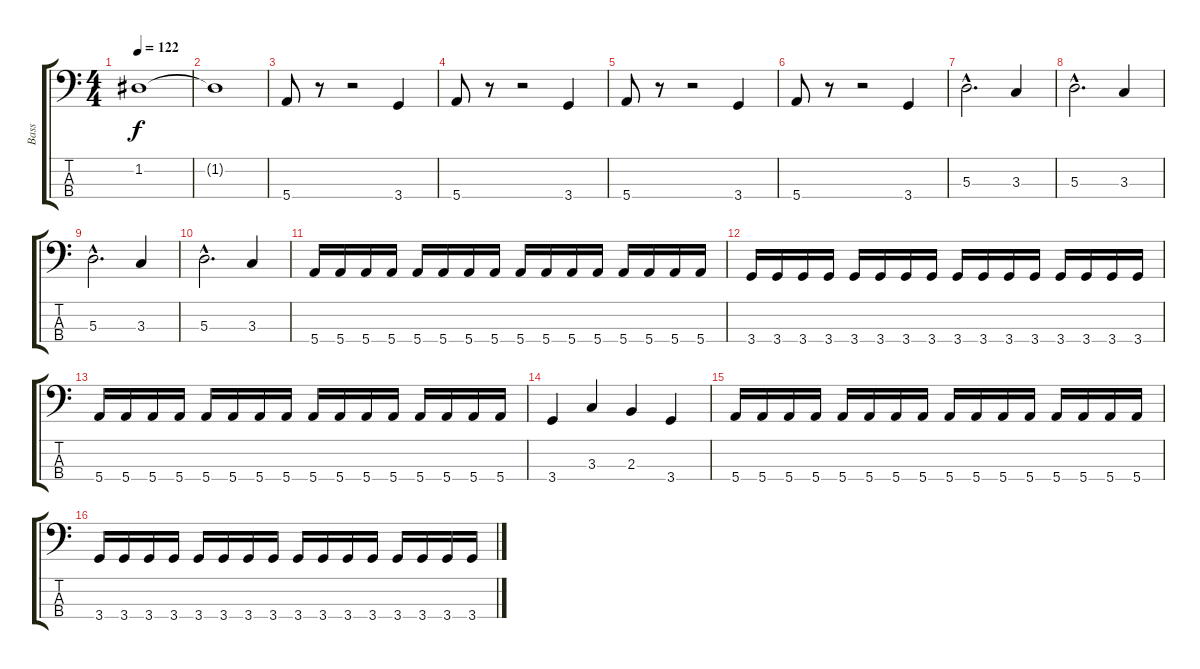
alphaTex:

\track ("Bass" "Bass") {instrument electricbassfinger}
\staff {score tabs}
\tuning (G2 D2 A1 E1) {hide}
\ts (4 4)
\tempo 122
\clef f4
\ks c
1.2.1{dy f} |
1.2{t}.1 |
5.4.8 r.8 r.2 3.4.4 |
5.4.8 r.8 r.2 3.4.4 |
5.4.8 r.8 r.2 3.4.4 |
5.4.8 r.8 r.2 3.4.4 |
5.3{hac}.2{d} 3.3.4 |
5.3{hac}.2{d} 3.3.4 |
5.3{hac}.2{d} 3.3.4 |
5.3{hac}.2{d} 3.3.4 |
5.4.16 5.4.16 5.4.16 5.4.16 5.4.16 5.4.16 5.4.16 5.4.16 5.4.16 5.4.16 5.4.16 5.4.16 5.4.16 5.4.16 5.4.16 5.4.16 |
3.4.16 3.4.16 3.4.16 3.4.16 3.4.16 3.4.16 3.4.16 3.4.16 3.4.16 3.4.16 3.4.16 3.4.16 3.4.16 3.4.16 3.4.16 3.4.16 |
5.4.16 5.4.16 5.4.16 5.4.16 5.4.16 5.4.16 5.4.16 5.4.16 5.4.16 5.4.16 5.4.16 5.4.16 5.4.16 5.4.16 5.4.16 5.4.16 |
3.4.4 3.3.4 2.3.4 3.4.4 |
5.4.16 5.4.16 5.4.16 5.4.16 5.4.16 5.4.16 5.4.16 5.4.16 5.4.16 5.4.16 5.4.16 5.4.16 5.4.16 5.4.16 5.4.16 5.4.16 |
3.4.16 3.4.16 3.4.16 3.4.16 3.4.16 3.4.16 3.4.16 3.4.16 3.4.16 3.4.16 3.4.16 3.4.16 3.4.16 3.4.16 3.4.16 3.4.16
